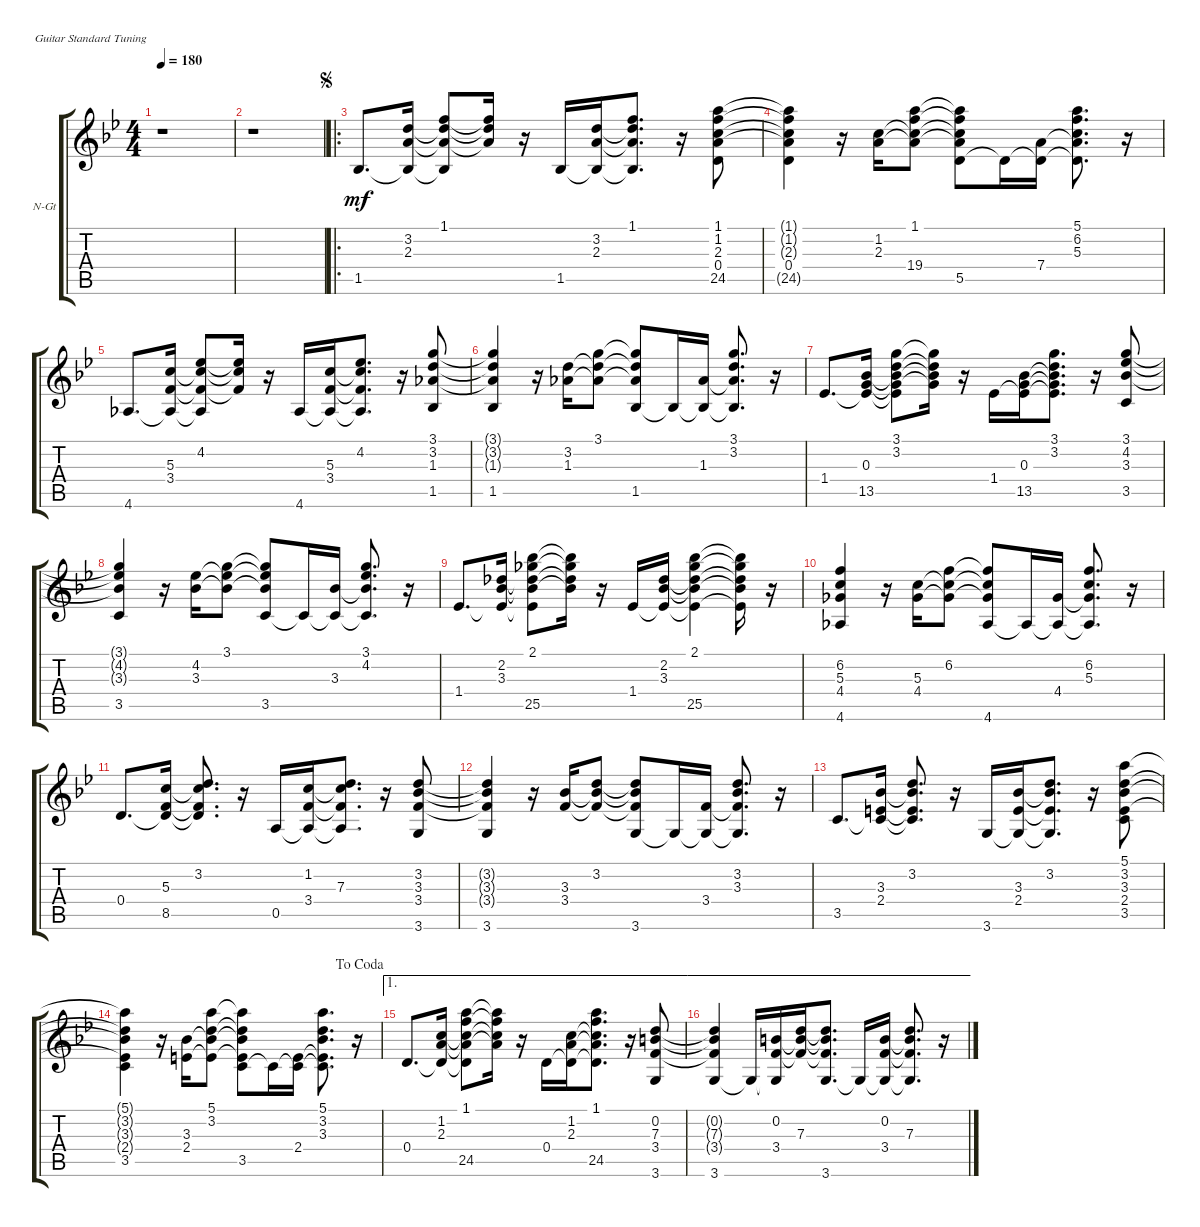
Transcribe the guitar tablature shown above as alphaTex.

\bracketExtendMode groupsimilarinstruments
\firstSystemTrackNameOrientation horizontal
\otherSystemsTrackNameOrientation horizontal
\track ("Guitar  (BB)" "N-Gt") {instrument acousticguitarnylon}
\staff {score tabs}
\tuning (E4 B3 G3 D3 A2 E2)
\ts (4 4)
\tempo 180
\clef g2
\ks bb
r.1{dy mf instrument acousticguitarnylon} |
r.1 |
\ro
\jump segno
1.5.8{d} (1.5{t} 2.3 3.2).16 (1.5{t} 2.3{t} 3.2{t} 1.1).8 (2.3{t} 3.2{t} 1.1{t}).16 r.16 1.5.16 (1.5{t} 2.3 3.2).16 (1.5{t} 2.3{t} 3.2{t} 1.1).8{d} r.16 (0.4 2.3 1.2 1.1 24.5).8 |
(2.3{t} 1.2{t} 1.1{t} 24.5{t} 0.4).4 r.16 (2.3 1.2).16 (2.3{t} 1.2{t} 1.1 19.4).8 (2.3{t} 1.2{t} 1.1{t} 19.4{t} 5.5).8 5.5{t}.16 (5.5{t} 7.4).16 (5.5{t} 7.4{t} 5.3 6.2 5.1).8{d} r.16 |
4.6.8{d} (4.6{t} 3.4 5.3).16 (4.6{t} 3.4{t} 5.3{t} 4.2).8 (3.4{t} 5.3{t} 4.2{t}).16 r.16 4.6.16 (4.6{t} 3.4 5.3).16 (4.6{t} 3.4{t} 5.3{t} 4.2).8{d} r.16 (1.5 1.3 3.2 3.1).8 |
(1.3{t} 3.2{t} 3.1{t} 1.5).4 r.16 (1.3 3.2).16 (1.3{t} 3.2{t} 3.1).8 (1.3{t} 3.2{t} 3.1{t} 1.5).8 1.5{t}.16 (1.5{t} 1.3).16 (1.5{t} 1.3{t} 3.2 3.1).8{d} r.16 |
1.4.8{d} (1.4{t} 0.3 13.5).16 (1.4{t} 0.3{t} 13.5{t} 3.2 3.1).8 (0.3{t} 13.5{t} 3.2{t} 3.1{t}).16 r.16 1.4.16 (1.4{t} 0.3 13.5).16 (1.4{t} 0.3{t} 13.5{t} 3.2 3.1).8{d} r.16 (3.5 3.3 4.2 3.1).8 |
(3.3{t} 4.2{t} 3.1{t} 3.5).4 r.16 (3.3 4.2).16 (3.3{t} 4.2{t} 3.1).8 (3.3{t} 4.2{t} 3.1{t} 3.5).8 3.5{t}.16 (3.5{t} 3.3).16 (3.5{t} 3.3{t} 4.2 3.1).8{d} r.16 |
1.4.8{d} (1.4{t} 3.3 2.2).16 (1.4{t} 3.3{t} 2.2{t} 2.1 25.5).8 (3.3{t} 2.2{t} 2.1{t} 25.5{t}).16 r.16 1.4.16 (1.4{t} 3.3 2.2).16 (1.4{t} 3.3{t} 2.2{t} 2.1 25.5).4 (1.4{t} 3.3{t} 2.2{t} 2.1{t} 25.5{t}).16 r.16 |
(4.4 5.3 6.2 4.6).4 r.16 (4.4 5.3).16 (4.4{t} 5.3{t} 6.2).8 (4.4{t} 5.3{t} 6.2{t} 4.6).8 4.6{t}.16 (4.6{t} 4.4).16 (4.6{t} 4.4{t} 5.3 6.2).8{d} r.16 |
0.4.8{d} (0.4{t} 8.5 5.3).16 (0.4{t} 8.5{t} 5.3{t} 3.2).8{d} r.16 0.5.16 (0.5{t} 3.4 1.2).16 (0.5{t} 3.4{t} 1.2{t} 7.3).8{d} r.16 (3.6 3.4 3.3 3.2).8 |
(3.4{t} 3.3{t} 3.2{t} 3.6).4 r.16 (3.4 3.3).16 (3.4{t} 3.3{t} 3.2).8 (3.4{t} 3.3{t} 3.2{t} 3.6).8 3.6{t}.16 (3.6{t} 3.4).16 (3.6{t} 3.4{t} 3.3 3.2).8{d} r.16 |
3.5.8{d} (3.5{t} 2.4 3.3).16 (3.5{t} 2.4{t} 3.3{t} 3.2).8{d} r.16 3.6.16 (3.6{t} 2.4 3.3).16 (3.6{t} 2.4{t} 3.3{t} 3.2).8{d} r.16 (3.5 2.4 3.3 3.2 5.1).8 |
\jump dacoda
(2.4{t} 3.3{t} 3.2{t} 5.1{t} 3.5).4 r.16 (2.4 3.3).16 (2.4{t} 3.3{t} 3.2 5.1).8 (2.4{t} 3.3{t} 3.2{t} 5.1{t} 3.5).8 3.5{t}.16 (3.5{t} 2.4).16 (3.5{t} 2.4{t} 3.3 3.2 5.1).8{d} r.16 |
\ae 1
0.4.8{d} (0.4{t} 2.3 1.2).16 (0.4{t} 2.3{t} 1.2{t} 1.1 24.5).8 (2.3{t} 1.2{t} 1.1{t} 24.5{t}).16 r.16 0.4.16 (0.4{t} 2.3 1.2).16 (0.4{t} 2.3{t} 1.2{t} 1.1 24.5).8{d} r.16 (3.6 3.4 0.2 7.3).8 |
\ae 1
(3.4{t} 0.2{t} 7.3{t} 3.6).4 3.6{t}.16 (3.6{t} 3.4 0.2).16 (3.4{t} 0.2{t} 7.3).16 (3.4{t} 0.2{t} 7.3{t} 3.6).8{d} 3.6{t}.16 (3.6{t} 3.4 0.2).16 (3.6{t} 3.4{t} 0.2{t} 7.3).8{d} r.16
